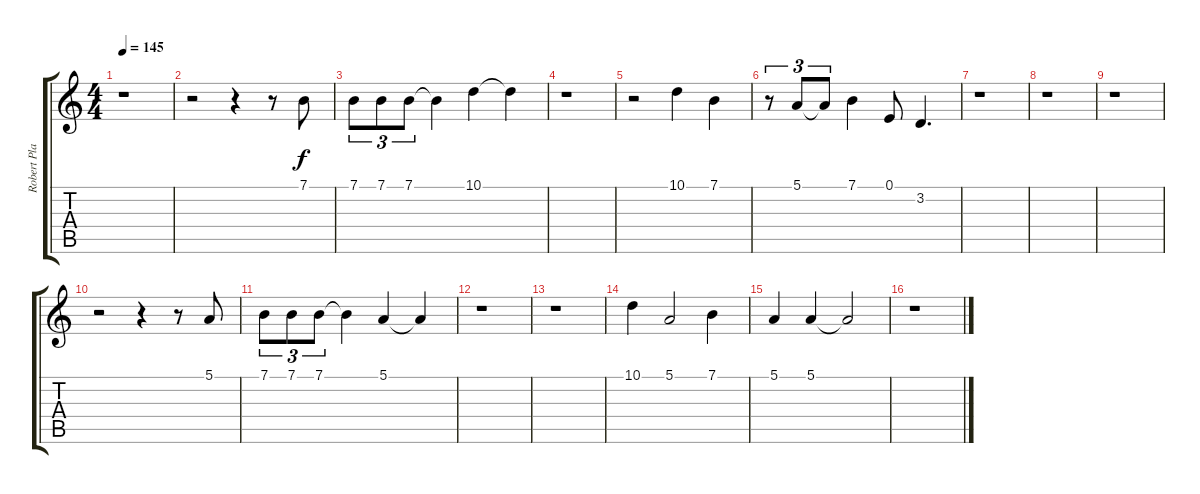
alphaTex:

\track ("Robert Plant - Vocal" "Robert Pla") {instrument flute}
\staff {score tabs}
\tuning (E4 B3 G3 D3 A2 E2) {hide}
\ts (4 4)
\tempo 145
\clef g2
\ks c
r.1{dy f} |
r.2 r.4 r.8 7.1.8 |
7.1.8{tu (3 2)} 7.1.8{tu (3 2)} 7.1.8{tu (3 2)} 7.1{t}.4 10.1.4 10.1{t}.4 |
r.1 |
r.2 10.1.4 7.1.4 |
r.8{tu (3 2)} 5.1.8{tu (3 2)} 5.1{t}.8{tu (3 2)} 7.1.4 0.1.8 3.2.4{d} |
r.1 |
r.1 |
r.1 |
r.2 r.4 r.8 5.1.8 |
7.1.8{tu (3 2)} 7.1.8{tu (3 2)} 7.1.8{tu (3 2)} 7.1{t}.4 5.1.4 5.1{t}.4 |
r.1 |
r.1 |
10.1.4 5.1.2 7.1.4 |
5.1.4 5.1.4 5.1{t}.2 |
r.1
